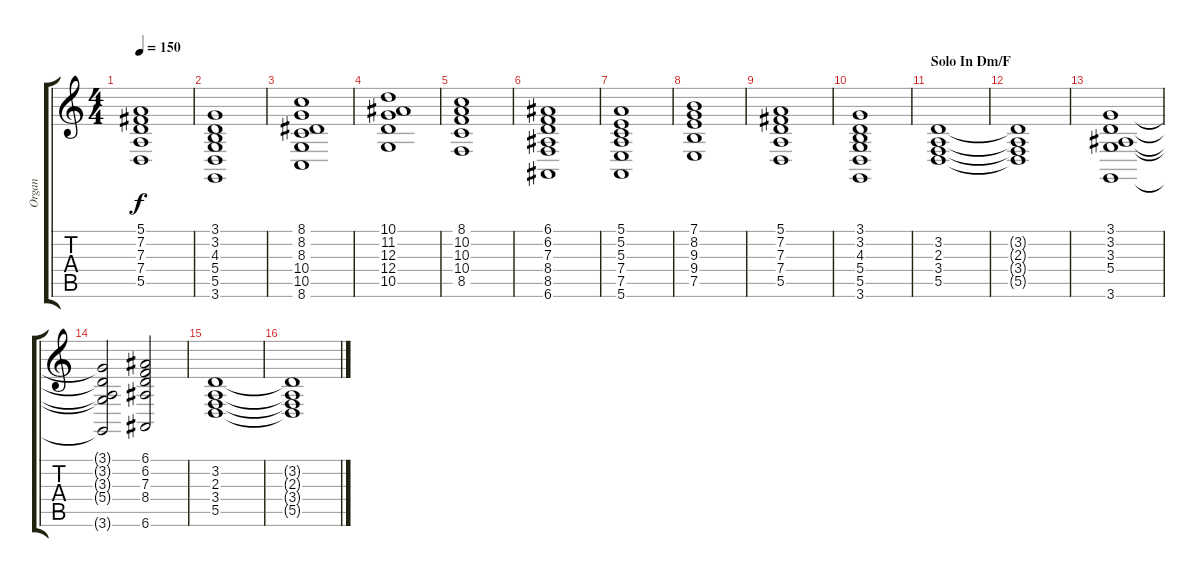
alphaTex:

\track ("Organ" "Organ") {instrument rockorgan}
\staff {score tabs}
\tuning (E4 B3 G3 D3 A2 E2) {hide}
\ts (4 4)
\tempo 150
\clef g2
\ks c
(5.1 7.2 7.3 7.4 5.5).1{dy f} |
(3.1 3.2 4.3 5.4 5.5 3.6).1 |
(8.1 8.2 8.3 10.4 10.5 8.6).1 |
(10.1 11.2 12.3 12.4 10.5).1 |
(8.1 10.2 10.3 10.4 8.5).1 |
(6.1 6.2 7.3 8.4 8.5 6.6).1 |
(5.1 5.2 5.3 7.4 7.5 5.6).1 |
(7.1 8.2 9.3 9.4 7.5).1 |
(5.1 7.2 7.3 7.4 5.5).1 |
(3.1 3.2 4.3 5.4 5.5 3.6).1 |
\section ("" "Solo In Dm/F")
(3.2 2.3 3.4 5.5).1 |
(3.2{t} 2.3{t} 3.4{t} 5.5{t}).1 |
(3.1 3.2 3.3 5.4 3.6).1 |
(3.1{t} 3.2{t} 3.3{t} 5.4{t} 3.6{t}).2 (6.1 6.2 7.3 8.4 6.6).2 |
(3.2 2.3 3.4 5.5).1 |
(3.2{t} 2.3{t} 3.4{t} 5.5{t}).1
